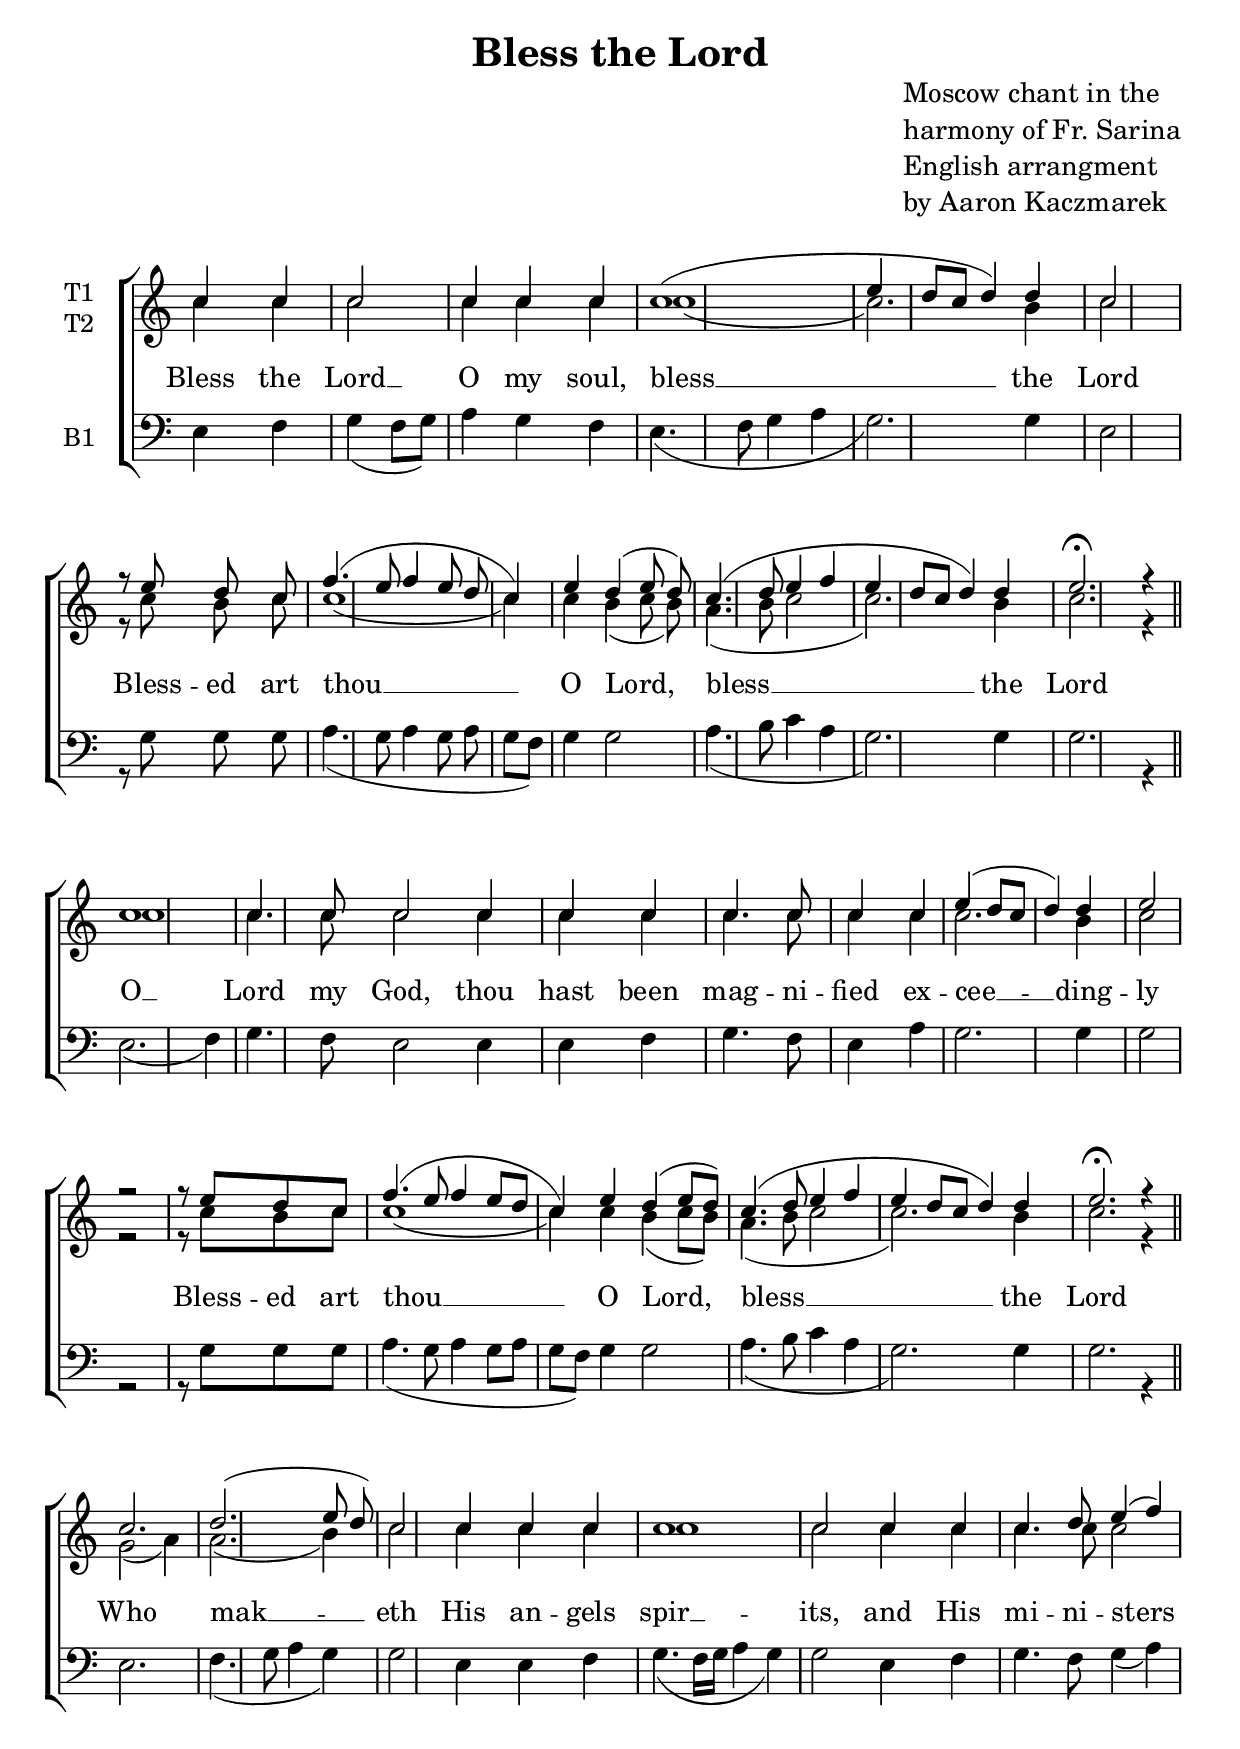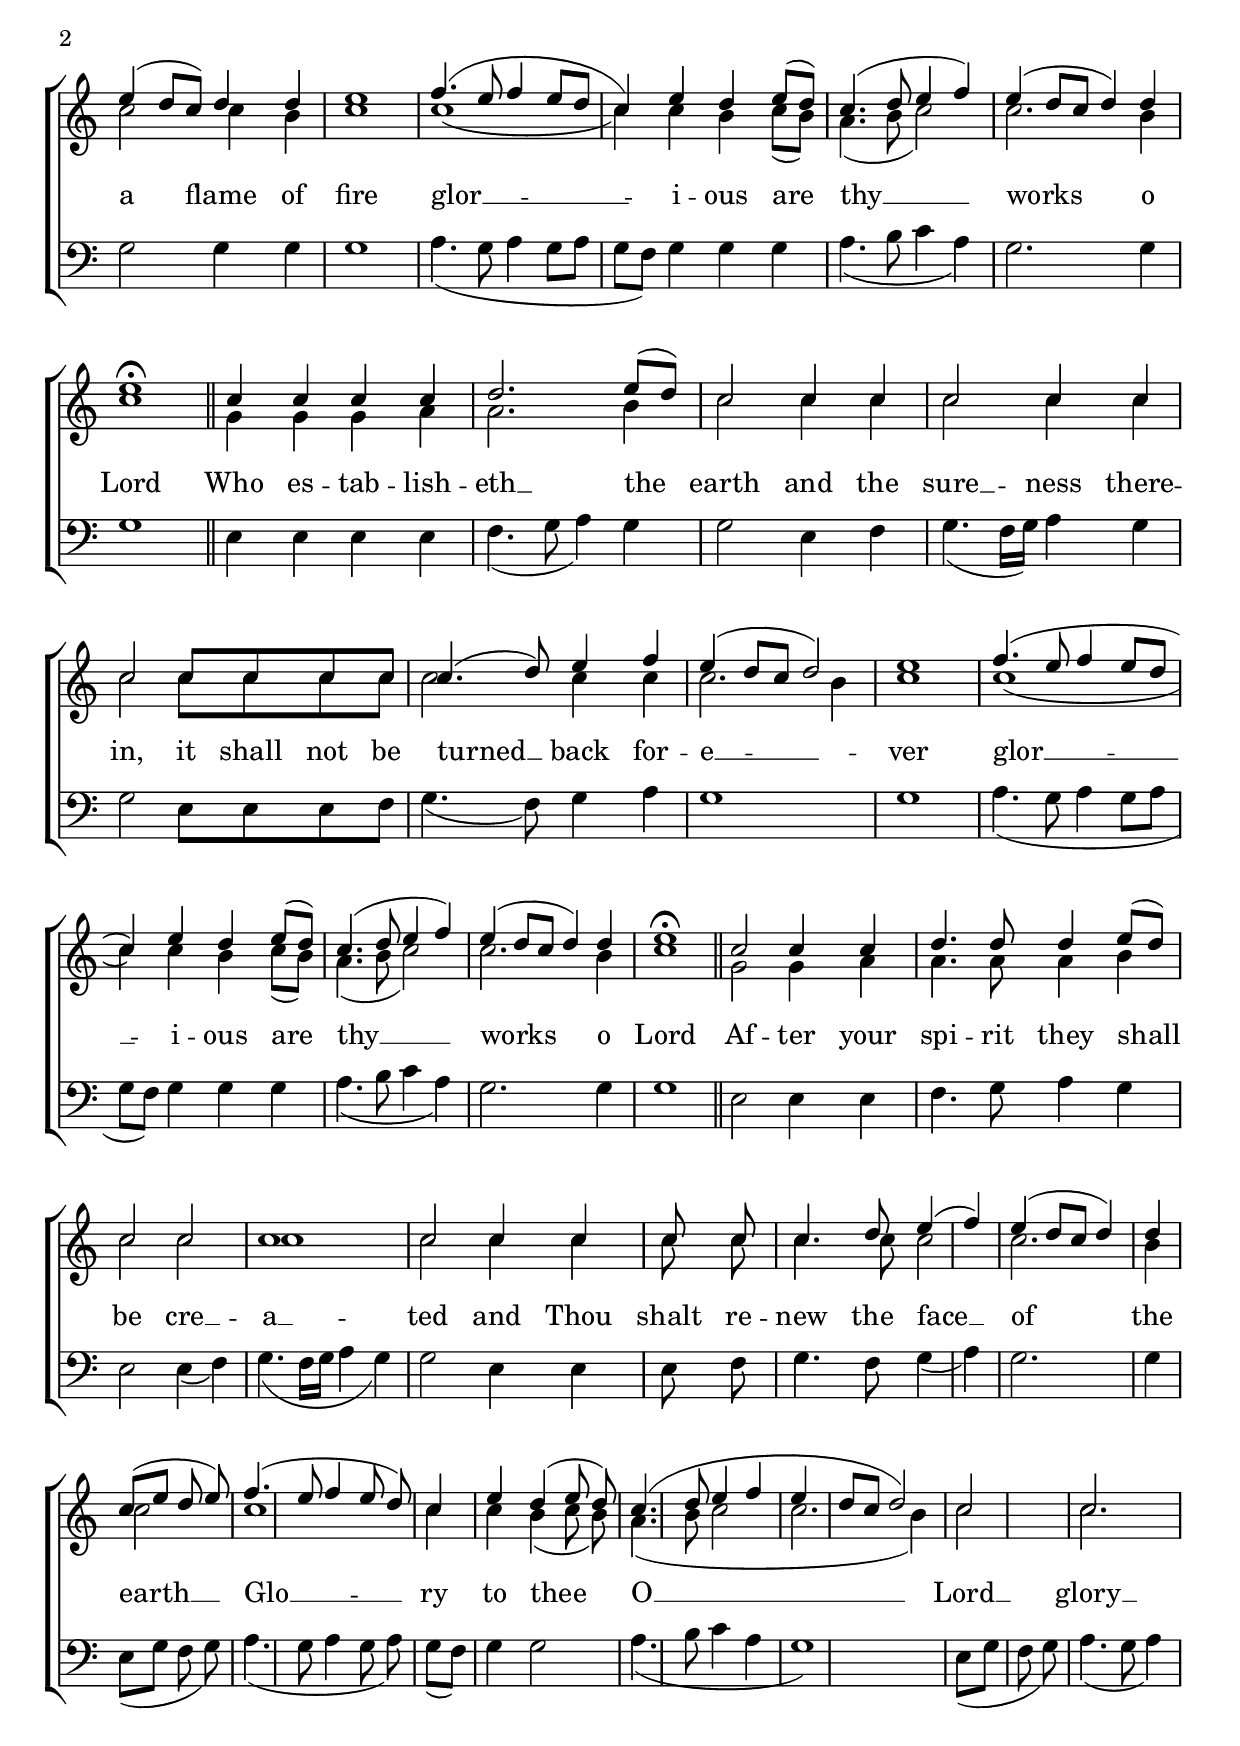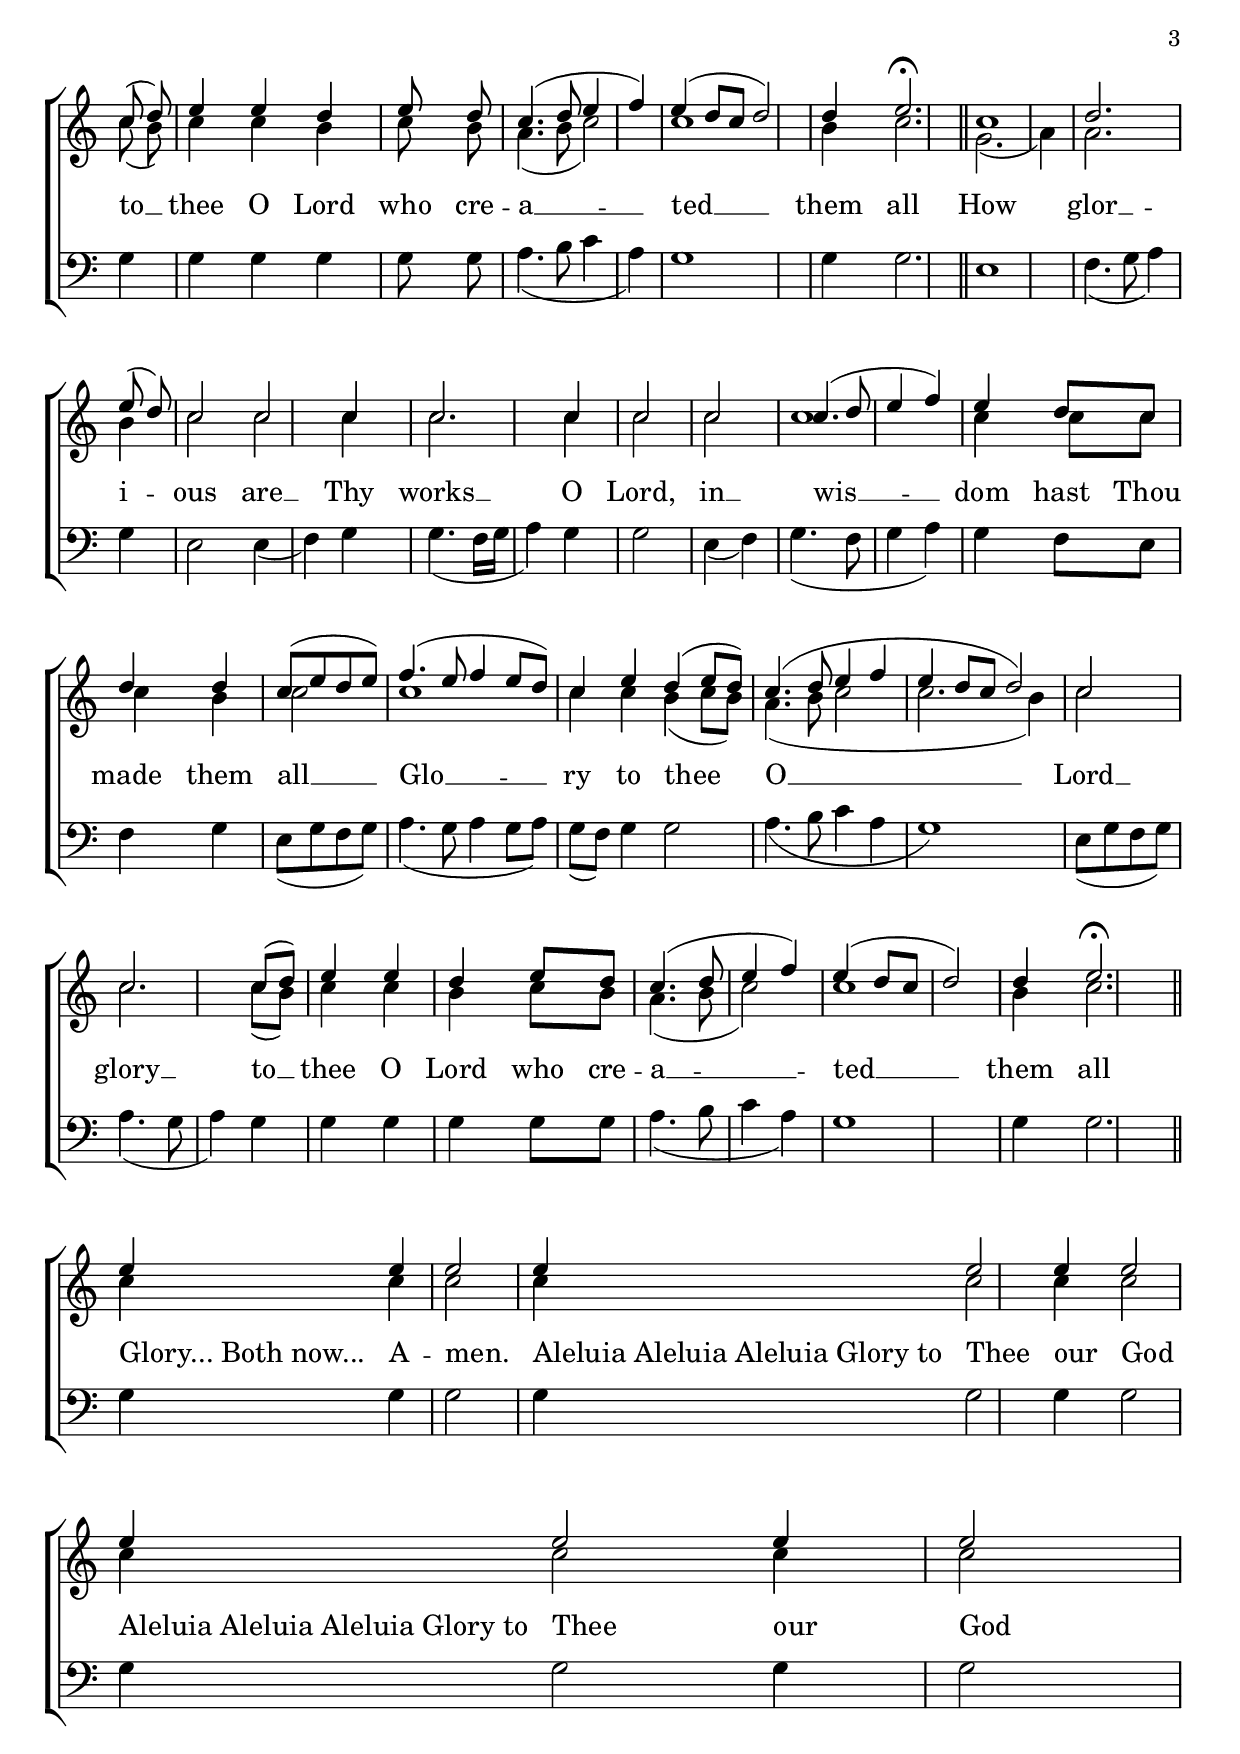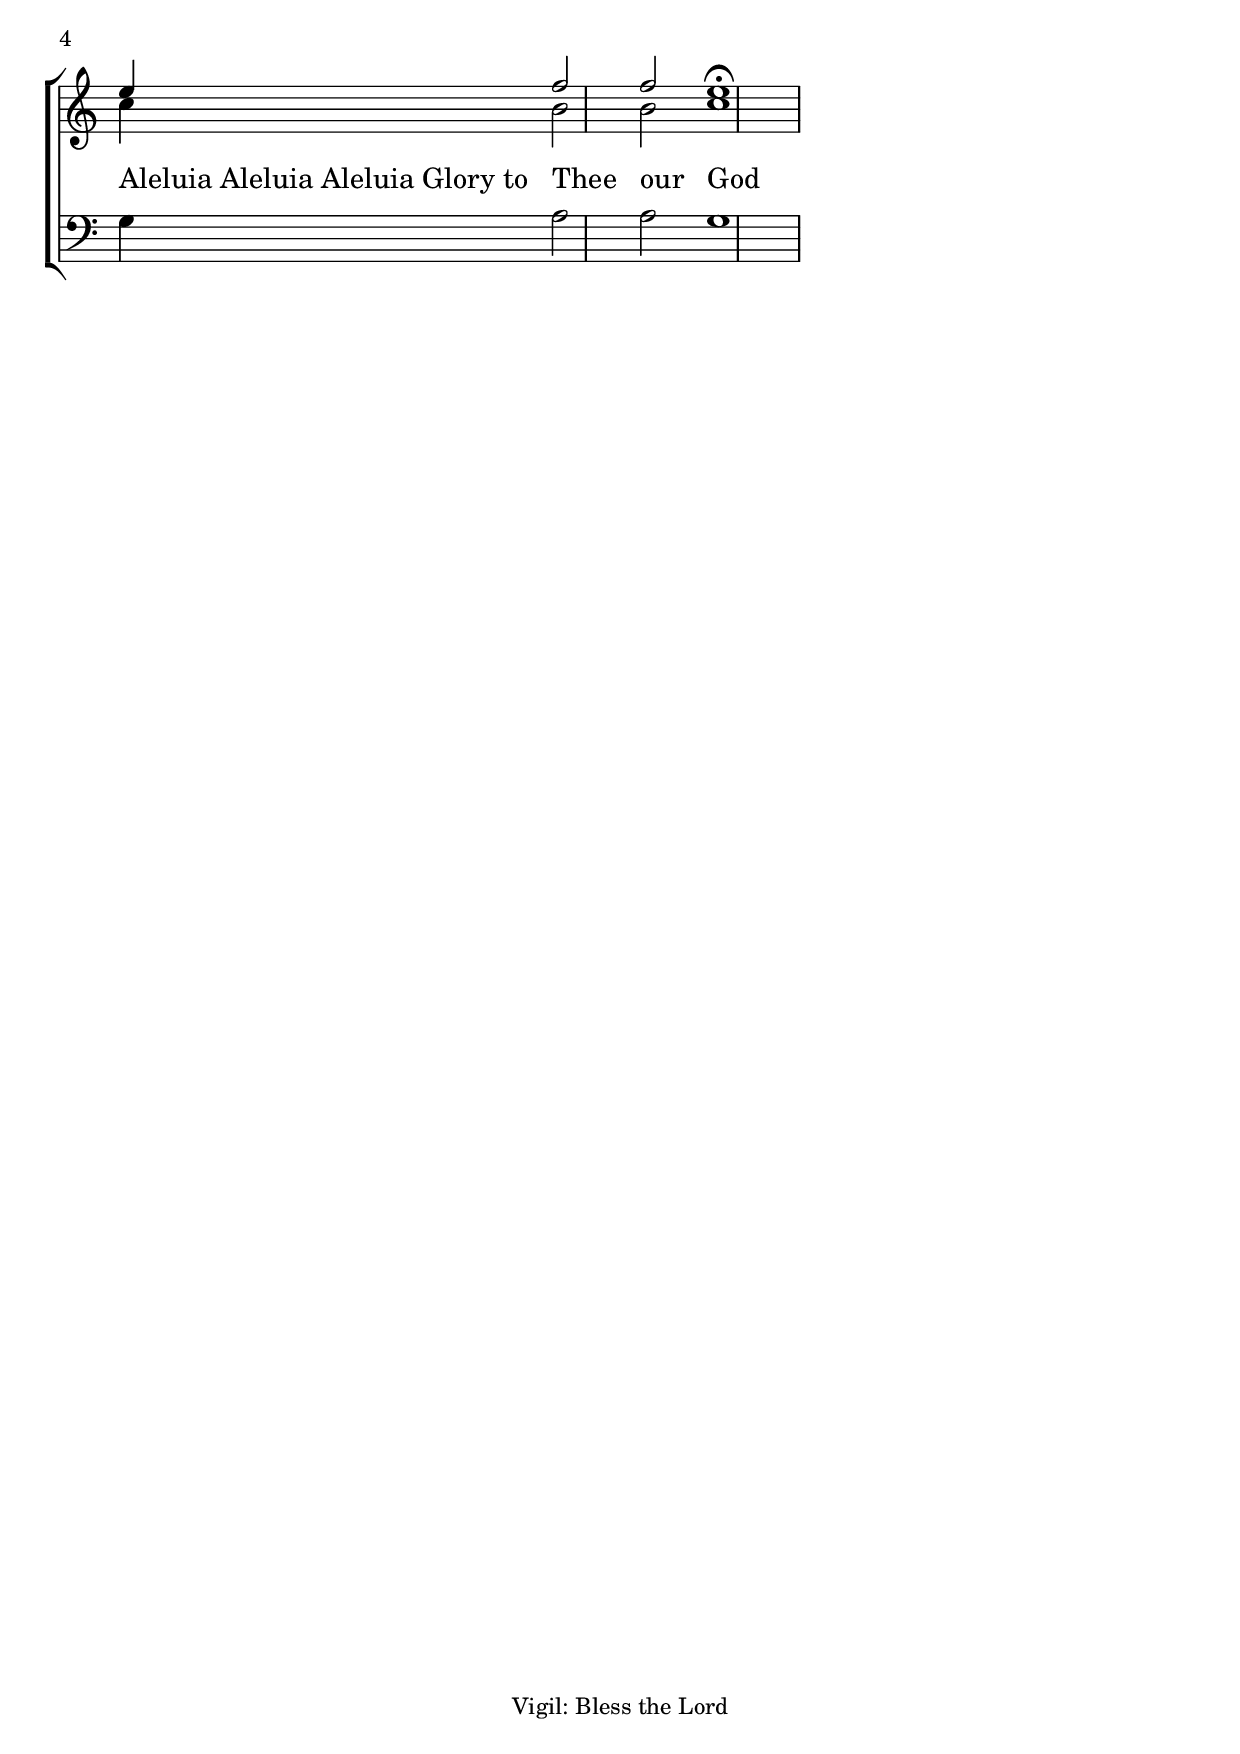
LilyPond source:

\version "2.18.0" 
\include "english.ly" 
\include "gregorian.ly" 

\layout { 
  \context{ 
    \Score \override SpacingSpanner.packed-spacing = ##f 
  } 
  \context{ 
    \Lyrics \override LyricHyphen.minimum-distance = #2.25 
    \override LyricSpace.minimum-distance = #2.25 
  } 
} 

\header { 
  title = \markup\bold\fontsize #0.75 
    "Bless the Lord" 
  subtitle = \markup\bold\fontsize #3.5 
    {""} 
  subsubtitle = \markup\bold\fontsize #4.25 
    {""} 
  poet = \markup\bold\fontsize #1.5 
    {""} 
  composer =  \markup {
    \column {
       \fontsize #1.5 \left-align {
          "Moscow chant in the"
          "harmony of Fr. Sarina"
          "English arrangment"
          "by Aaron Kaczmarek"
          " "
        }
      }
  }
    
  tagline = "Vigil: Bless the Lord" 
} 

global = { 
  \key c \major 
  \override Staff.NoteHead.style = #'altdefault 
  \override Staff.TimeSignature.stencil = ##f 
  %\override Staff.BarLine.stencil = ##f 
  \set Score.defaultBarType = "-" 
  \bar "|." 
} 
move = { \bar "" \break } 

tenor_one = 
\relative c'' { 
  \global 
  c4 c \bar "|" c2 \bar"|" c4 c c \bar "|" c1( \bar "|" e4 d8 c d4) d \bar "|" c2 \bar"|"
  %refrain 1
  r8 e8 d c \bar "|" f4.(e8 f4 e8 d \bar "|" c4) e d(e8 d) \bar "|" c4.(d8 e4 f \bar "|" e d8 c d4) d \bar "|" e2. \fermata r4 \bar "||"
  
  c1 \bar "|" c4. c8 c2 c4 c4 c \bar "|" c4. c8 c4 c \bar "|" e(d8 c d4) d \bar "|" e2 r2 \bar "|"
  %refrain 1
  r8 e8 d c \bar "|" f4.(e8 f4 e8 d \bar "|" c4) e d(e8 d) \bar "|" c4.(d8 e4 f \bar "|" e d8 c d4) d \bar "|" e2. \fermata r4 \bar "||"
  
  c2. \bar "|" d2.(e8 d) \bar "|" c2 c4 c c \bar "|" c1 \bar "|" c2 c4 c \bar "|" c4. d8 e4(f) \bar "|" e4(d8 c) d4 d \bar "|" e1 \bar "|"
  %refrain 2
  f4.(e8 f4 e8 d \bar "|" c4) e d e8(d) \bar "|" c4.(d8 e4 f) \bar "|" e4(d8 c d4) d \bar "|" e1 \fermata \bar "||"
  
  c4 c c c \bar "|" d2. e8(d) \bar "|" c2 c4 c \bar "|" c2 c4 c \bar "|" c2 c8 c8 c c \bar "|" c4.(d8) e4 f \bar "|" e(d8 c d2) \bar "|" e1 \bar "|"
  %refrain 2
  f4.(e8 f4 e8 d \bar "|" c4) e d e8(d) \bar "|" c4.(d8 e4 f) \bar "|" e4(d8 c d4) d \bar "|" e1 \fermata \bar "||"
  
  c2 c4 c \bar "|" d4. d8 d4 e8(d) \bar "|" c2 c \bar "|" c1 \bar "|" c2 c4 c c8 c \bar "|" c4. d8 e4(f) \bar "|" e4(d8 c d4) d4 \bar "|" c8(e d e) \bar "|"
  %refrain 3
  f4.(e8 f4 e8 d) \bar "|" c4 e d(e8 d) \bar "|" c4.(d8 e4 f \bar "|" e4 d8 c d2) \bar "|" c2 \bar "|"
  c2. c8(d) \bar "|" e4 e d e8 d \bar "|" c4.(d8 e4 f) \bar "|" e (d8 c d2) \bar "|" d4 e2. \fermata \bar "||"
  
  c1 \bar "|" d2. e8(d) \bar "|" c2 c c4 \bar "|" c2. c4 \bar "|" c2 c2 \bar "|" c4.(d8 e4 f) \bar "|" e4 d8 c d4 d \bar "|" c8(e d e) \bar "|"
  %refrain 3
  f4.(e8 f4 e8 d) \bar "|" c4 e d(e8 d) \bar "|" c4.(d8 e4 f \bar "|" e4 d8 c d2) \bar "|" c2 \bar "|"
  c2. c8(d) \bar "|" e4 e d e8 d \bar "|" c4.(d8 e4 f) \bar "|" e (d8 c d2) \bar "|" d4 e2. \fermata \bar "||"
  
  e4 e e2 \bar "|"
  
  e4 e2 e4 e2 \bar "|"
  e4 e2 e4 e2 \bar "|"
  e4 f2 f2 e1 \fermata \bar "|"
} 

tenor_two = 
\relative c'' { 
  \global 
  c4 c c2 c4 c c c1(c2.) b4 c2
  r8 c8 b c c1(c4) c b(c8 b)
  a4.(b8 c2 c2.) b4 c2. r4
  
  c1 c4. c8 c2 c4 c c c4. c8 c4 c c2. b4 c2 r2
  r8 c8 b c c1(c4) c b(c8 b)
  a4.(b8 c2 c2.) b4 c2. r4
  
  g2(a4) a2.(b4) c2 c4 c c c1 c2 c4 c c4. c8 c2 c c4 b c1
  c1(c4) c4 b c8(b) a4.(b8 c2) c2. b4 c1
  
  g4 g g a a2. b4 c2 c4 c c2 c4 c c2 c8 c c c c2 c4 c c2. b4 c1
  c1(c4) c4 b c8(b) a4.(b8 c2) c2. b4 c1
  
  g2 g4 a4 a4. a8 a4 b c2 c c1 c2 c4 c c8 c8 c4. c8 c2 c2. b4 c2
  c1 c4 c b(c8 b) a4.(b8 c2 c2. b4) c2
  c2. c8(b) c4 c b c8 b a4.(b8 c2) c1 b4 c2.
  
  g2.(a4) a2. b4 c2 c2 c4 c2. c4 c2 c2 c1 c4 c8 c c4 b c2
  c1 c4 c b(c8 b) a4.(b8 c2 c2. b4) c2
  c2. c8(b) c4 c b c8 b a4.(b8 c2) c1 b4 c2.
  
  c4 c c2 
  c4 c2 c4 c2
  c4 c2 c4 c2
  c4 b2 b c1
} 

bass_one = 
\relative c { 
  \global 
  e4 f \bar "|" g(f8 g) \bar "|" a4 g f \bar "|" e4.(f8 g4 a \bar "|" g2.) g4 \bar "|" e2 \bar "|"
  r8 g8 g g \bar "|" a4.(g8 a4 g8 a \bar "|" g8 f) g4 g2 \bar "|" a4.(b8 c4 a \bar "|" g2.) g4 \bar "|" g2. r4 \bar "||"
  
  e2.( f4) \bar "|" g4. f8 e2 e4 e4 f \bar "|" g4. f8 e4 a4 \bar "|" g2. g4 \bar "|" g2 r2 \bar "|"
  r8 g8 g g \bar "|" a4.(g8 a4 g8 a \bar "|" g8 f) g4 g2 \bar "|" a4.(b8 c4 a \bar "|" g2.) g4 \bar "|" g2. r4 \bar "||"

  e2. \bar "|" f4.(g8 a4 g4) \bar "|" g2 e4 e f \bar "|" g4.(f16 g a4 g) \bar "|" g2 e4 f \bar "|" g4. f8 g4(a) \bar "|" g2 g4 g \bar "|" g1 \bar "|"
  a4.(g8 a4 g8 a \bar "|" g8 f) g4 g g \bar "|" a4.(b8 c4 a) \bar "|" g2. g4 \bar "|" g1 \bar "||"
  
  e4 e e e \bar "|" f4.(g8 a4) g \bar "|" g2 e4 f \bar "|" g4.(f16 g) a4 g \bar "|" g2 e8 e8 e f \bar "|" g4.(f8) g4 a \bar "|" g1 \bar "|" g1 \bar "|"
  a4.(g8 a4 g8 a \bar "|" g8 f) g4 g g \bar "|" a4.(b8 c4 a) \bar "|" g2. g4 \bar "|" g1 \bar "||"
 
  e2 e4 e \bar "|" f4. g8 a4 g \bar "|" e2 e4(f) \bar "|" g4.(f16 g a4 g4) \bar "|" g2 e4 e e8 f \bar "|" g4. f8 g4(a) \bar "|" g2. g4 \bar "|" e8(g f g) \bar "|"
  a4.(g8 a4 g8 a) \bar "|" g8(f) g4 g2 \bar "|" a4.(b8 c4 a \bar "|" g1) \bar "|" e8(g f8 g) \bar "|"
  a4.( g8 a4) g \bar "|" g4 g g g8 g \bar "|" a4.(b8 c4 a) \bar "|" g1 \bar "|" g4 g2. \bar "||"
  
  e1 \bar "|" f4.(g8 a4) g \bar "|" e2 e4(f) g \bar "|" g4.(f16 g a4) g \bar "|" g2 e4(f) \bar "|" g4.(f8 g4 a) \bar "|" g4 f8 e f4 g \bar "|" e8(g f g) \bar "|"
  a4.(g8 a4 g8 a) \bar "|" g8(f) g4 g2 \bar "|" a4.(b8 c4 a \bar "|" g1) \bar "|" e8(g f8 g) \bar "|"
  a4.( g8 a4) g \bar "|" g4 g g g8 g \bar "|" a4.(b8 c4 a) \bar "|" g1 \bar "|" g4 g2. \bar "||"

  g4 g g2 \bar "|"
  
  g4 g2 g4 g2 \bar "|"
  g4 g2 g4 g2 \bar "|"
  g4 a2 a2 g1 \bar "|"
} 

bass_two = 
\relative c { 
  \global 

} 


verse = \lyricmode { 
Bless the Lord __ O my soul, bless __ the Lord
Bless -- ed art thou __ O Lord, bless __ the Lord
O __ Lord my God, thou hast been mag -- ni -- fied ex -- cee __ -- ding -- ly
Bless -- ed art thou __ O Lord, bless __ the Lord

Who mak __ -- eth His an -- gels spir __ -- its, and His mi -- ni -- sters a flame of fire
glor __ -- i -- ous are thy __ works o Lord
Who es -- tab -- lish -- eth __ the earth and the sure __ -- ness there -- in, it shall not be turned __ back for -- e __ -- ver
glor __ -- i -- ous are thy __ works o Lord

Af -- ter your spi -- rit they shall be cre __ -- a __ -- ted and Thou shalt re -- new the face __ of the earth __
Glo __ -- ry to thee O __ Lord __ glory __ to __ thee O Lord who cre -- a __ -- ted __ them all

How glor __ -- i -- ous are __ Thy works __ O Lord, in __ wis __ -- dom hast Thou made them all __
Glo __ -- ry to thee O __ Lord __ glory __ to __ thee O Lord who cre -- a __ -- ted __ them all

\override LyricText.self-alignment-X = #LEFT
"Glory... Both now..." A -- men.
"Aleluia Aleluia Aleluia Glory to" Thee our God
"Aleluia Aleluia Aleluia Glory to" Thee our God
"Aleluia Aleluia Aleluia Glory to" Thee our God
} 


\score {
  \new ChoirStaff <<
    \new Staff \with { 
      midiInstrument = "string ensemble 1" 
      instrumentName = \markup \center-column { "T1" "T2"} 
    } <<
      \new Voice = "tenor1" { \voiceOne \tenor_one } 
      \new Voice = "tenor2" { \voiceTwo \tenor_two } 
    >>
    \new Lyrics \lyricsto "tenor1" \verse 
    \new Staff \with { 
      midiInstrument = "string ensemble 1" 
      instrumentName = \markup \center-column { "B1" } 
    } << 
      \clef bass 
      \new Voice = "bass" { \voiceTwo \bass_one } 
      \new Voice = "bass2" { \voiceTwo \bass_two } 
    >> 
    
  >>
  \layout { 
    ragged-last=##t 
    #(layout-set-staff-size 22) 
    \context { 
      \Lyrics 
      \override VerticalAxisGroup.staff-affinity = ##f 
      \override VerticalAxisGroup.staff-staff-spacing = 
        #'((basic-distance . 0) 
           (minimum-distance . 2) 
           (padding . 2)) 
    } 
    indent = 1.25\cm 
    \context { 
      \Staff 
      \override VerticalAxisGroup.staff-staff-spacing = 
        #'((basic-distance . 0) 
           (minimum-distance . 2) 
           (padding . 2)) 
    } 
  } 
}